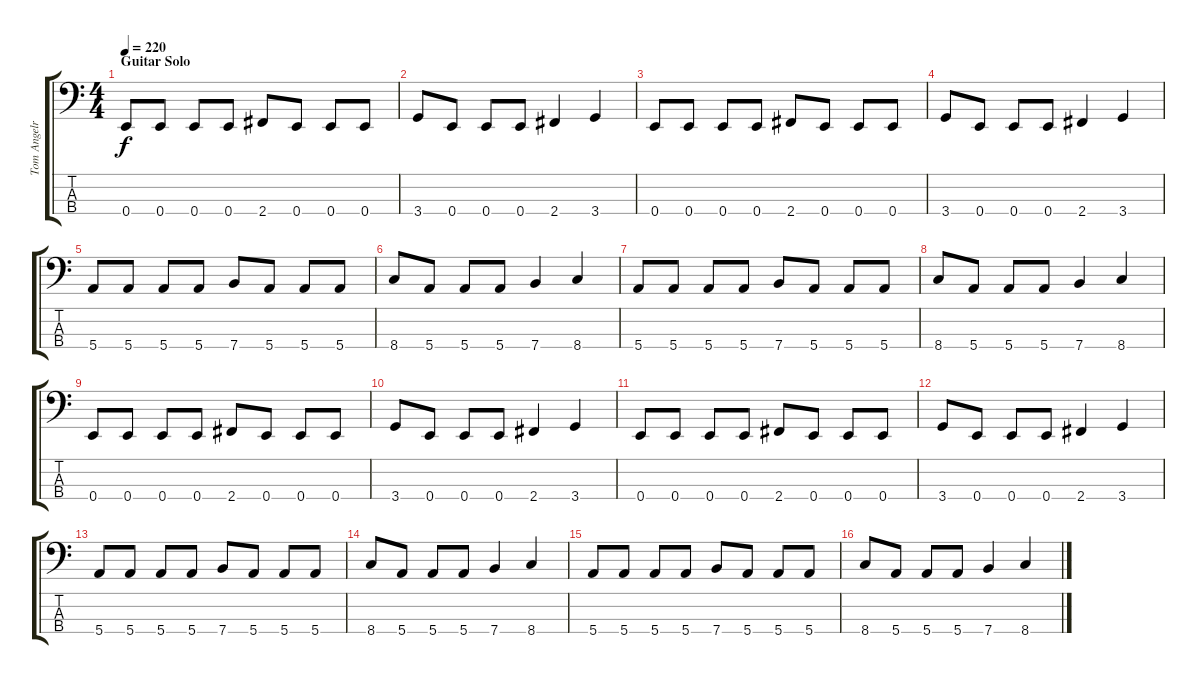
\track ("Tom Angelripper" "Tom Angelr") {instrument electricbasspick}
\staff {score tabs}
\tuning (G2 D2 A1 E1) {hide}
\ts (4 4)
\section ("" "Guitar Solo")
\tempo 220
\clef f4
\ks c
0.4.8{dy f} 0.4.8 0.4.8 0.4.8 2.4.8 0.4.8 0.4.8 0.4.8 |
3.4.8 0.4.8 0.4.8 0.4.8 2.4.4 3.4.4 |
0.4.8 0.4.8 0.4.8 0.4.8 2.4.8 0.4.8 0.4.8 0.4.8 |
3.4.8 0.4.8 0.4.8 0.4.8 2.4.4 3.4.4 |
5.4.8 5.4.8 5.4.8 5.4.8 7.4.8 5.4.8 5.4.8 5.4.8 |
8.4.8 5.4.8 5.4.8 5.4.8 7.4.4 8.4.4 |
5.4.8 5.4.8 5.4.8 5.4.8 7.4.8 5.4.8 5.4.8 5.4.8 |
8.4.8 5.4.8 5.4.8 5.4.8 7.4.4 8.4.4 |
0.4.8 0.4.8 0.4.8 0.4.8 2.4.8 0.4.8 0.4.8 0.4.8 |
3.4.8 0.4.8 0.4.8 0.4.8 2.4.4 3.4.4 |
0.4.8 0.4.8 0.4.8 0.4.8 2.4.8 0.4.8 0.4.8 0.4.8 |
3.4.8 0.4.8 0.4.8 0.4.8 2.4.4 3.4.4 |
5.4.8 5.4.8 5.4.8 5.4.8 7.4.8 5.4.8 5.4.8 5.4.8 |
8.4.8 5.4.8 5.4.8 5.4.8 7.4.4 8.4.4 |
5.4.8 5.4.8 5.4.8 5.4.8 7.4.8 5.4.8 5.4.8 5.4.8 |
8.4.8 5.4.8 5.4.8 5.4.8 7.4.4 8.4.4
